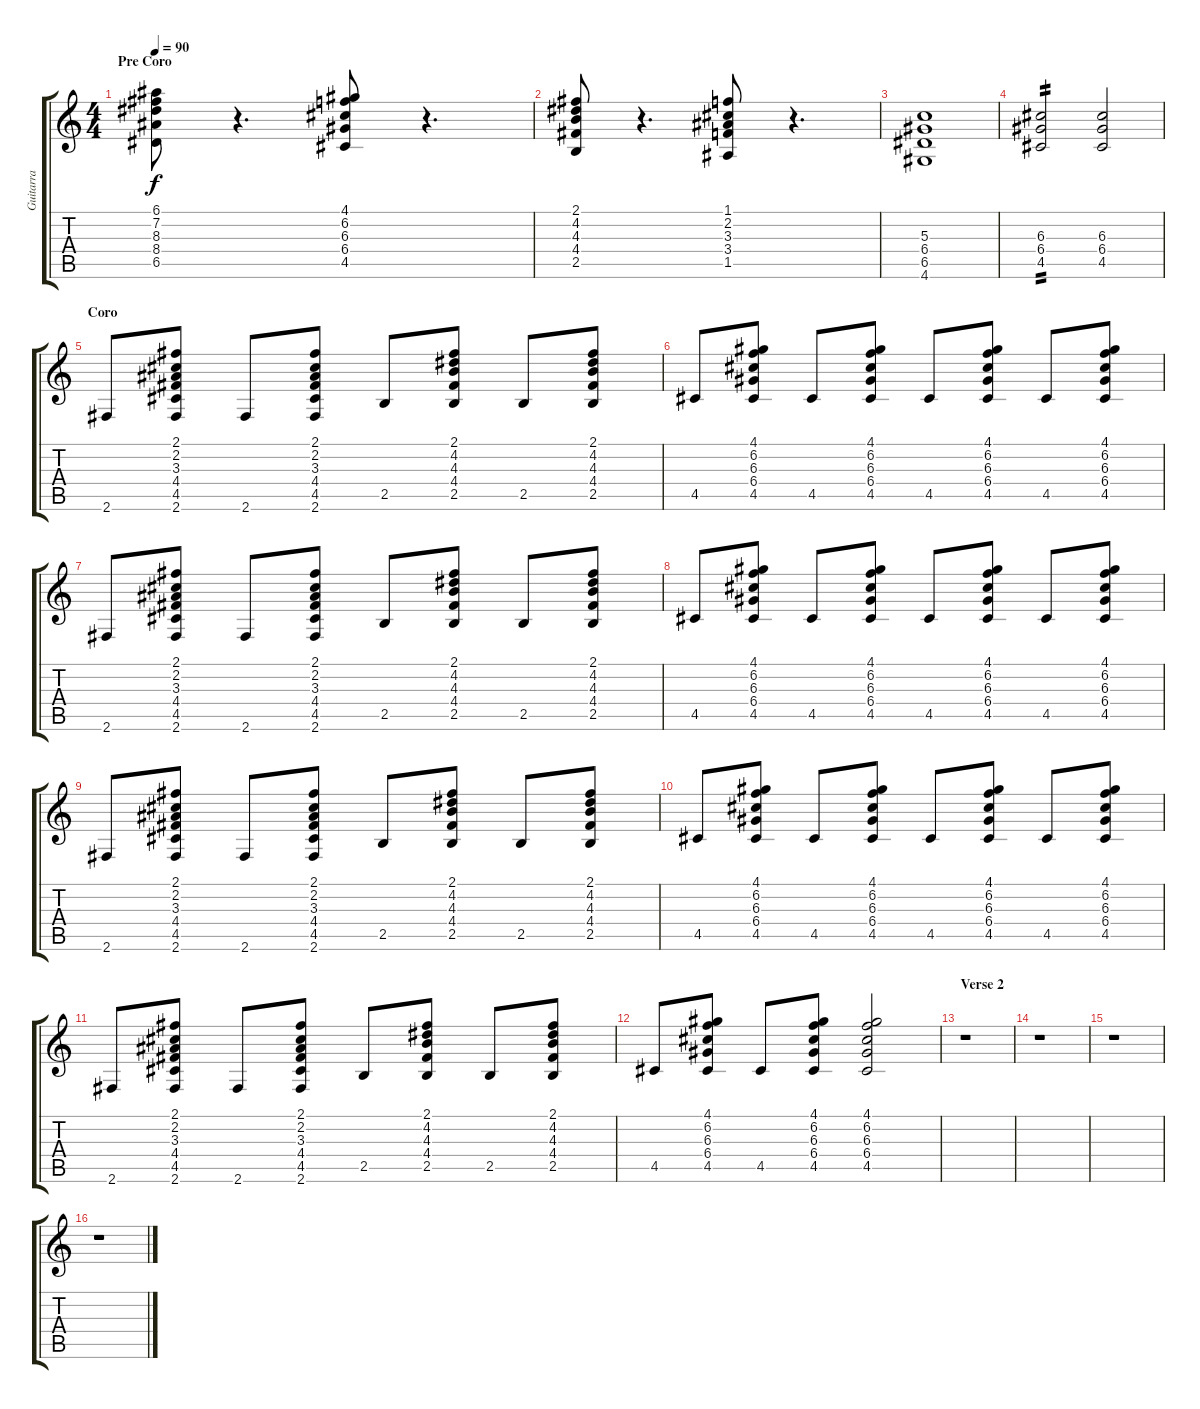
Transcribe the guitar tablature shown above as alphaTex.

\track ("Guitarra" "Guitarra") {instrument acousticguitarnylon}
\staff {score tabs}
\tuning (E4 B3 G3 D3 A2 E2) {hide}
\ts (4 4)
\section ("" "Pre Coro")
\tempo 90
\clef g2
\ks c
(6.1 7.2 8.3 8.4 6.5).8{dy f} r.4{d} (4.1 6.2 6.3 6.4 4.5).8 r.4{d} |
(2.1 4.2 4.3 4.4 2.5).8 r.4{d} (1.1 2.2 3.3 3.4 1.5).8 r.4{d} |
(5.3 6.4 6.5 4.6).1 |
(6.3 6.4 4.5).2{tp 2} (6.3 6.4 4.5).2 |
\section ("" "Coro")
2.6.8 (2.1 2.2 3.3 4.4 4.5 2.6).8 2.6.8 (2.1 2.2 3.3 4.4 4.5 2.6).8 2.5.8 (2.1 4.2 4.3 4.4 2.5).8 2.5.8 (2.1 4.2 4.3 4.4 2.5).8 |
4.5.8 (4.1 6.2 6.3 6.4 4.5).8 4.5.8 (4.1 6.2 6.3 6.4 4.5).8 4.5.8 (4.1 6.2 6.3 6.4 4.5).8 4.5.8 (4.1 6.2 6.3 6.4 4.5).8 |
2.6.8 (2.1 2.2 3.3 4.4 4.5 2.6).8 2.6.8 (2.1 2.2 3.3 4.4 4.5 2.6).8 2.5.8 (2.1 4.2 4.3 4.4 2.5).8 2.5.8 (2.1 4.2 4.3 4.4 2.5).8 |
4.5.8 (4.1 6.2 6.3 6.4 4.5).8 4.5.8 (4.1 6.2 6.3 6.4 4.5).8 4.5.8 (4.1 6.2 6.3 6.4 4.5).8 4.5.8 (4.1 6.2 6.3 6.4 4.5).8 |
2.6.8 (2.1 2.2 3.3 4.4 4.5 2.6).8 2.6.8 (2.1 2.2 3.3 4.4 4.5 2.6).8 2.5.8 (2.1 4.2 4.3 4.4 2.5).8 2.5.8 (2.1 4.2 4.3 4.4 2.5).8 |
4.5.8 (4.1 6.2 6.3 6.4 4.5).8 4.5.8 (4.1 6.2 6.3 6.4 4.5).8 4.5.8 (4.1 6.2 6.3 6.4 4.5).8 4.5.8 (4.1 6.2 6.3 6.4 4.5).8 |
2.6.8 (2.1 2.2 3.3 4.4 4.5 2.6).8 2.6.8 (2.1 2.2 3.3 4.4 4.5 2.6).8 2.5.8 (2.1 4.2 4.3 4.4 2.5).8 2.5.8 (2.1 4.2 4.3 4.4 2.5).8 |
4.5.8 (4.1 6.2 6.3 6.4 4.5).8 4.5.8 (4.1 6.2 6.3 6.4 4.5).8 (4.1 6.2 6.3 6.4 4.5).2 |
\section ("" "Verse 2")
r.1 |
r.1 |
r.1 |
r.1
